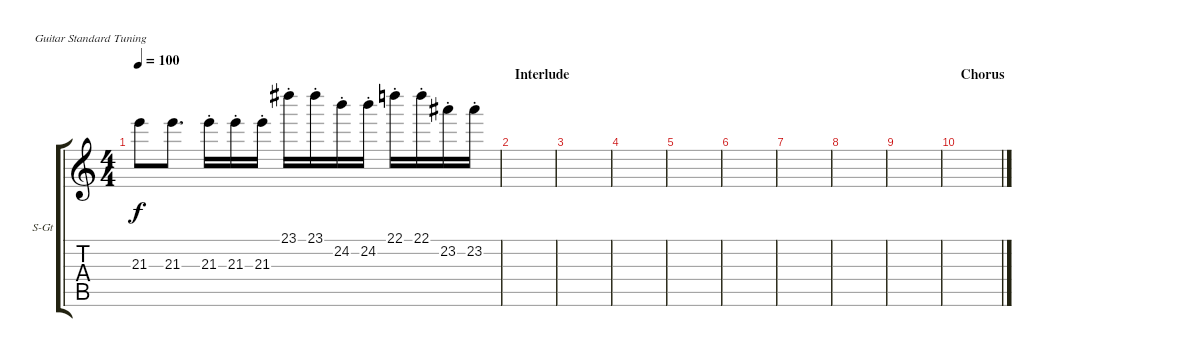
\bracketExtendMode groupsimilarinstruments
\firstSystemTrackNameOrientation horizontal
\otherSystemsTrackNameOrientation horizontal
\track ("'Flute' sound" "S-Gt") {instrument acousticguitarsteel}
\staff {score tabs}
\tuning (E4 B3 G3 D3 A2 E2)
\ts (4 4)
\tempo 100
\clef g2
\ks c
21.3.8{dy f} 21.3.8{d} 21.3{st}.16 21.3{st}.16 21.3{st}.16 23.1{st}.16 23.1{st}.16 24.2{st}.16 24.2{st}.16 22.1{st}.16 22.1{st}.16 23.2{st}.16 23.2{st}.16 |
\section ("" "Interlude")
|
|
|
|
|
|
|
|
\section ("" "Chorus")
